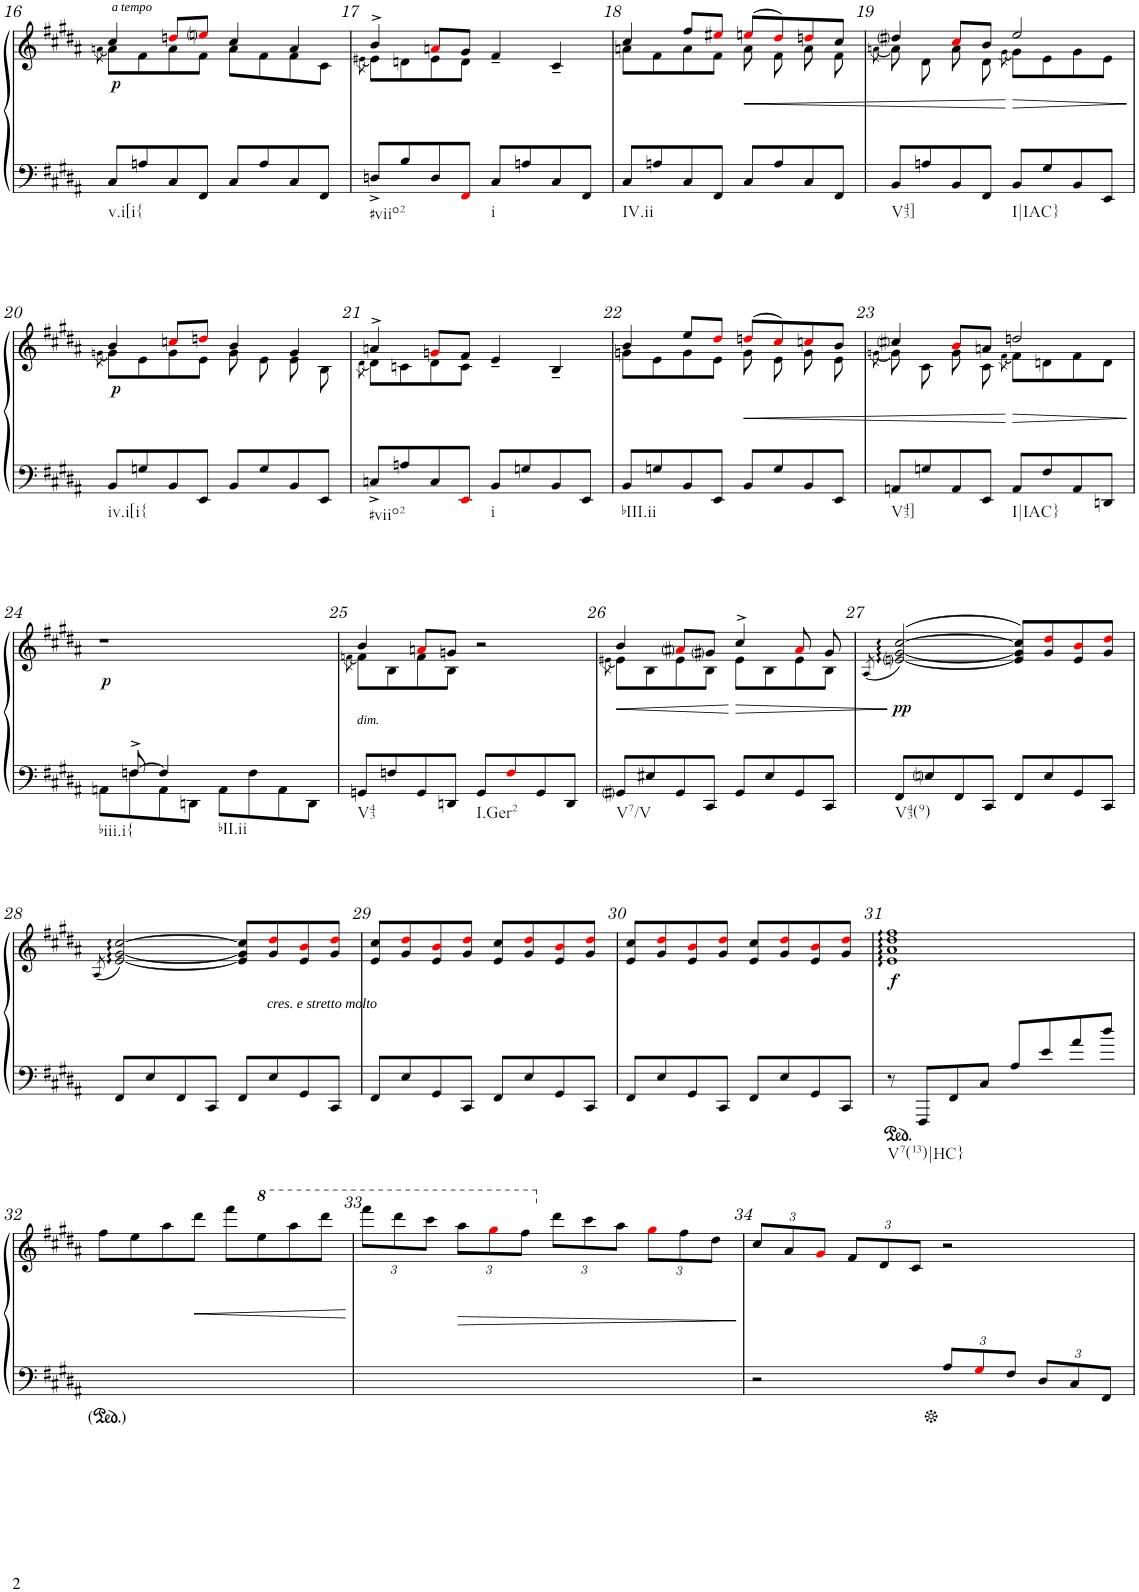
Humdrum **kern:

**kern	**kern	**dynam
*part1	*part1	*part1
*staff2	*staff1	*staff1/2
*I"Midi_1	*	*
!!LO:PB:g=z
*clefG2	*clefG2	*
*k[f#c#g#d#a#]	*k[f#c#g#d#a#]	*
*B:	*B:	*
*M2/2	*M2/2	*
*met(c|)	*met(c|)	*
=16	=16	=16
*	*^	*
.	.	[8qan\	.
!	!LO:TX:a:i:t=a tempo	!	!
!LO:TX:b:t=v.i[i{	!	!	!
!	!	!	!LO:DY:b
8C#/L	4cc#/	8a\L]	p
8An/	.	8f#\	.
8C#/	8ddni/L	8a\	.
8FF#/J	8eenji/J	8f#\J	.
8C#/L	4cc#/	8a\L	.
8A/	.	8f#\	.
8C#/	4a/	8f#\	.
8FF#/J	.	8c#\J	.
=17	=17	=17	=17
.	.	[8qe#X\	.
!LO:TX:b:t=#viio2	!	!	!
8Dn^/L	4b^/	8e#\L]	.
8B/	.	8dn\	.
8D/	8ani/L	8e#\	.
8FF#i/J	8g#/J	8d\J	.
!LO:TX:b:t=i	!	!	!
8C#/L	4f#~/	2ryy	.
8An/	.	.	.
8C#/	4c#~/	.	.
8FF#/J	.	.	.
=18	=18	=18	=18
!LO:TX:b:t=IV.ii	!	!	!
8C#/L	4cc#/	8an\L	.
8An/	.	8f#\	.
8C#/	8ff#/L	8a\	.
8FF#/J	8ee#Xi/J	8f#\J	.
!	!	!	!LO:HP:b
8C#/L	(>8eeni/L	8a\	<
8A/	8dd#i/)	8f#\	.
8C#/	8ddni/	8a\	.
8FF#/J	8cc#/J	8f#\	.
=19	=19	=19	=19
.	.	[8qan\	.
!LO:TX:b:t=V43]	!	!	!
8BB/L	4dd#j/	8a\]	.
8An/	.	8d#\	.
8BB/	8cc#i/L	8a\	.
8FF#/J	8b/J	8d#\	.
.	.	[8qg#\	.
!LO:TX:b:t=I|IAC}	!	!	!
!	!	!	!LO:HP:n=1:b
8BB/L	2ee/	8g#\L]	[ >
8G#/	.	8e\	.
8BB/	.	8g#\	.
8EE/J	.	8e\J	.
*	*v	*v	*
.	.	]
!!LO:LB:g=z
=20	=20	=20
*	*^	*
.	.	[8qgn\	.
!LO:TX:b:t=iv.i[i{	!	!	!
!	!	!	!LO:DY:b
8BB/L	4b/	8g\L]	p
8Gn/	.	8e\	.
8BB/	8ccni/L	8g\	.
8EE/J	8ddni/J	8e\J	.
8BB/L	4b/	8g\	.
8G/	.	8e\	.
8BB/	4g/	8e\	.
8EE/J	.	8B\	.
=21	=21	=21	=21
.	.	[8qd#\	.
!LO:TX:b:t=#viio2	!	!	!
8Cn^/L	4an^/	8d#\L]	.
8An/	.	8cn\	.
8C/	8gni/L	8d#\	.
8EEi/J	8f#/J	8c\J	.
!LO:TX:b:t=i	!	!	!
8BB/L	4e~/	2ryy	.
8Gn/	.	.	.
8BB/	4B~/	.	.
8EE/J	.	.	.
=22	=22	=22	=22
!LO:TX:b:t=bIII.ii	!	!	!
8BB/L	4b/	8gn\L	.
8Gn/	.	8e\	.
8BB/	8ee/L	8g\	.
8EE/J	8dd#i/J	8e\J	.
!	!	!	!LO:HP:b
8BB/L	(>8ddni/L	8g\	<
8G/	8cc#i/)	8e\	.
8BB/	8ccni/	8g\	.
8EE/J	8b/J	8e\	.
=23	=23	=23	=23
.	.	[8qgn\	.
!LO:TX:b:t=V43]	!	!	!
8AAn/L	4cc#j/	8g\]	.
8Gn/	.	8c#\	.
8AA/	8bi/L	8g\	.
8EE/J	8an/J	8c#\	.
.	.	[8qf#\	.
!LO:TX:b:t=I|IAC}	!	!	!
!	!	!	!LO:HP:n=1:b
8AA/L	2ddn/	8f#\L]	[ >
8F#/	.	8dn\	.
8AA/	.	8f#\	.
8DDn/J	.	8d\J	.
*	*v	*v	*
.	.	]
!!LO:LB:g=z
=24	=24	=24
*^	*	*
!LO:TX:b:t=biii.i{	!	!	!
!	!	!	!LO:DY:a=2
8ryy	8AAn\L	1r	p
[8Fn^/	8F\	.	.
4F/]	8AA\	.	.
.	8DDn\J	.	.
!LO:TX:b:t=bII.ii	!	!	!
8AA\L	2ryy	.	.
8F\	.	.	.
8AA\	.	.	.
8DD\J	.	.	.
*v	*v	*	*
=25	=25	=25
*	*^	*
.	.	[8qfn\	.
!	!LO:TX:b:i:t=dim.	!	!
!LO:TX:b:t=V43	!	!	!
8GGn/L	4b/	8f\L]	.
8Fn/	.	8B\	.
8GG/	8ani/L	8f\	.
8DDn/J	8gn/J	8B\J	.
!LO:TX:b:t=I.Ger2	!	!	!
8GG/L	2r	2ryy	.
8Fi/	.	.	.
8GG/	.	.	.
8DD/J	.	.	.
=26	=26	=26	=26
.	.	[8qe#X\	.
!LO:TX:b:t=V7/V	!	!	!
!	!	!	!LO:HP:b
8GG#j/L	4b/	8e#\L]	<
8E#X/	.	8B\	.
8GG#/	8a#ji/L	8e#\	.
8CC#/J	8g#j/J	8B\J	.
!	!	!	!LO:HP:n=1:b
8GG#/L	4cc#^/	8e#\L	[ >
8E#/	.	8B\	.
8GG#/	8a#i/	8e#\	.
8CC#/J	8g#/	8B\J	.
*	*v	*v	*
.	.	]
=27	=27	=27
.	(8qA#/	.
!LO:TX:b:t=V43(9)	!	!
!	!	!LO:DY:b
8FF#/L	(>[2enj/ [2g#/ [2cc#/)	pp
8Enj/	.	.
8FF#/	.	.
8CC#/J	.	.
8FF#/L	8e/] 8g#/] 8cc#/]L)	.
8E/	8g#/ 8dd#i/	.
8GG#/	8e/ 8bi/	.
8CC#/J	8g#/ 8dd#i/J	.
!!LO:LB:g=z
=28	=28	=28
.	(8qA#/	.
8FF#/L	[2e/ [2g#/ [2cc#/)	.
8E/	.	.
8FF#/	.	.
8CC#/J	.	.
8FF#/L	8e/] 8g#/] 8cc#/]L	.
!	!LO:TX:b:i:t=cres. e stretto molto	!
8E/	8g#/ 8dd#i/	.
8GG#/	8e/ 8bi/	.
8CC#/J	8g#/ 8dd#i/J	.
=29	=29	=29
8FF#/L	8e/ 8cc#/L	.
8E/	8g#/ 8dd#i/	.
8GG#/	8e/ 8bi/	.
8CC#/J	8g#/ 8dd#i/J	.
8FF#/L	8e/ 8cc#/L	.
8E/	8g#/ 8dd#i/	.
8GG#/	8e/ 8bi/	.
8CC#/J	8g#/ 8dd#i/J	.
=30	=30	=30
8FF#/L	8e/ 8cc#/L	.
8E/	8g#/ 8dd#i/	.
8GG#/	8e/ 8bi/	.
8CC#/J	8g#/ 8dd#i/J	.
8FF#/L	8e/ 8cc#/L	.
8E/	8g#/ 8dd#i/	.
8GG#/	8e/ 8bi/	.
8CC#/J	8g#/ 8dd#i/J	.
=31	=31	=31
!LO:TX:b:t=V7(13)|HC}	!	!
!	!	!LO:DY:b
8r	1e 1a# 1dd# 1ff#	f
8FFF#/L	.	.
8FF#/	.	.
8C#/J	.	.
8A#/L	.	.
8e/	.	.
8a#/	.	.
8dd#/J	.	.
!!LO:LB:g=z
=32	=32	=32
1ryy	8ff#\L	.
.	8ee\	.
.	8aa#\	.
!	!	!LO:HP:b
.	8ddd#\J	<
.	8fff#\L	.
*	*8va	*
.	8eee\	.
.	8aaa#\	.
.	8dddd#\J	.
.	.	[
=33	=33	=33
*	*Xbrackettup	*
1ryy	12ffff#\L	.
.	12dddd#\	.
.	12cccc#\J	.
!	!	!LO:HP:b
.	12aaa#\L	>
.	12ggg#i\	.
.	12fff#\J	.
*	*X8va	*
.	12ddd#\L	.
.	12ccc#\	.
.	12aa#\J	.
.	12gg#i\L	.
.	12ff#\	.
.	12dd#\J	.
.	.	]
=34	=34	=34
2r	12cc#/L	.
.	12a#/	.
.	12g#i/J	.
.	12f#/L	.
.	12d#/	.
.	12c#/J	.
*Xbrackettup	*	*
12A#/L	2r	.
12G#i/	.	.
12F#/J	.	.
12D#/L	.	.
12C#/	.	.
12FF#/J	.	.
=	=	=
*-	*-	*-
